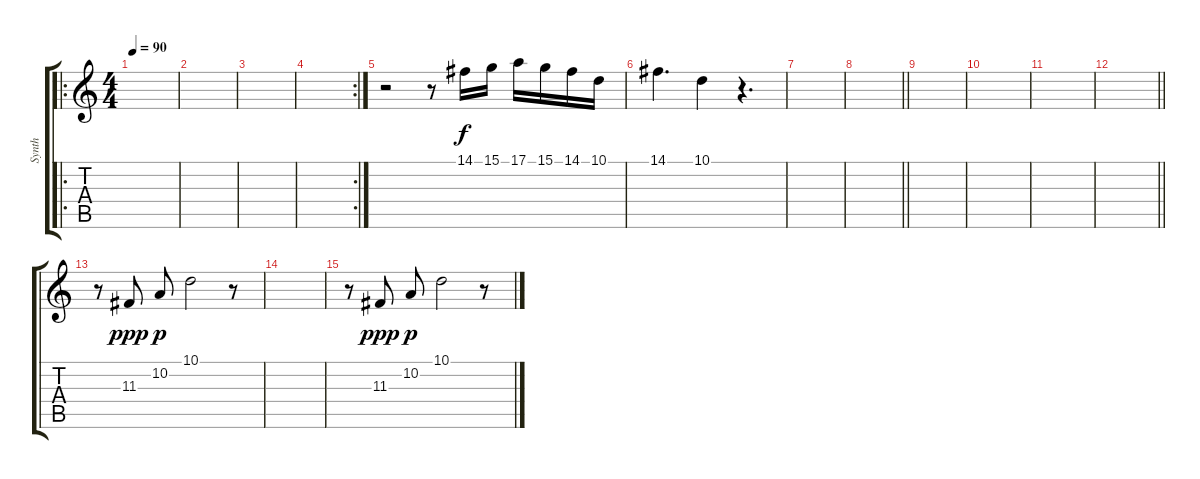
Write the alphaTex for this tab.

\track ("Synth" "Synth") {instrument celesta}
\staff {score tabs}
\tuning (E4 B3 G3 D3 A2 E2) {hide}
\ro
\ts (4 4)
\tempo 90
\clef g2
\ks c
|
|
|
\rc 2
|
r.2 r.8 14.1.16 15.1.16 17.1.16 15.1.16 14.1.16 10.1.16 |
14.1.4{d} 10.1.4 r.4{d} |
|
\barLineRight lightlight
|
|
|
|
\barLineRight lightlight
|
r.8{instrument synthstrings1} 11.3.8{dy ppp} 10.2.8{dy p} 10.1.2 r.8 |
|
r.8 11.3.8{dy ppp} 10.2.8{dy p} 10.1.2 r.8
